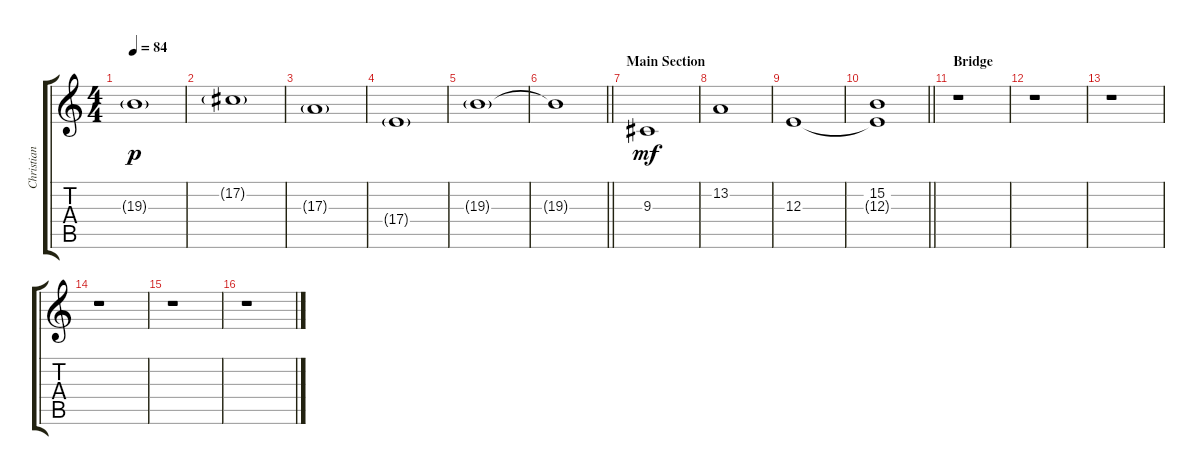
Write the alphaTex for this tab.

\track ("Christian Kretschmar" "Christian ") {instrument pad8sweep}
\staff {score tabs}
\tuning (Db4 Ab3 E3 B2 Gb2 Db2) {hide}
\ts (4 4)
\tempo 84
\clef g2
\ks c
19.3{g}.1{dy p} |
17.2{g}.1 |
17.3{g}.1 |
17.4{g}.1 |
19.3{g}.1 |
\barLineRight lightlight
19.3{t}.1 |
\section ("" "Main Section")
9.3.1{dy mf} |
13.2.1 |
12.3.1 |
\barLineRight lightlight
(15.2 12.3{t}).1 |
\section ("" "Bridge")
r.1 |
r.1 |
r.1 |
r.1 |
r.1 |
r.1
